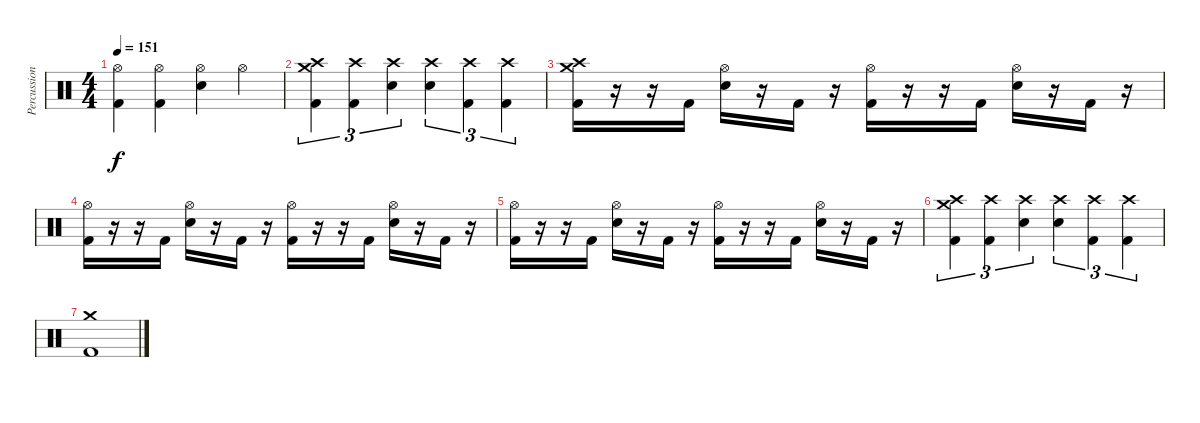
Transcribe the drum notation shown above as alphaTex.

\track ("Percussioni" "Percussion") {instrument percussion}
\staff {score}
\articulation defaults
\ts (4 4)
\tempo 151
\clef neutral
\ks c
("Hi-Hat (open)" "Kick (hit) 2").4{dy f} ("Hi-Hat (open)" "Kick (hit) 2").4 ("Hi-Hat (open)" "Electric Snare (hit)").4 "Hi-Hat (open)".4 |
("Crash medium (hit)" "Crash high (hit)" "Kick (hit) 2").4{tu (3 2)} ("Crash high (hit)" "Kick (hit) 2").4{tu (3 2)} ("Crash high (hit)" "Electric Snare (hit)").4{tu (3 2)} ("Crash high (hit)" "Electric Snare (hit)").4{tu (3 2)} ("Crash high (hit)" "Kick (hit) 2").4{tu (3 2)} ("Crash high (hit)" "Kick (hit) 2").4{tu (3 2)} |
("Crash medium (hit)" "Crash high (hit)" "Kick (hit) 2").16 r.16 r.16 "Kick (hit) 2".16 ("Hi-Hat (open)" "Electric Snare (hit)").16 r.16 "Kick (hit) 2".16 r.16 ("Hi-Hat (open)" "Kick (hit) 2").16 r.16 r.16 "Kick (hit) 2".16 ("Hi-Hat (open)" "Electric Snare (hit)").16 r.16 "Kick (hit) 2".16 r.16 |
("Hi-Hat (open)" "Kick (hit) 2").16 r.16 r.16 "Kick (hit) 2".16 ("Hi-Hat (open)" "Electric Snare (hit)").16 r.16 "Kick (hit) 2".16 r.16 ("Hi-Hat (open)" "Kick (hit) 2").16 r.16 r.16 "Kick (hit) 2".16 ("Hi-Hat (open)" "Electric Snare (hit)").16 r.16 "Kick (hit) 2".16 r.16 |
("Hi-Hat (open)" "Kick (hit) 2").16 r.16 r.16 "Kick (hit) 2".16 ("Hi-Hat (open)" "Electric Snare (hit)").16 r.16 "Kick (hit) 2".16 r.16 ("Hi-Hat (open)" "Kick (hit) 2").16 r.16 r.16 "Kick (hit) 2".16 ("Hi-Hat (open)" "Electric Snare (hit)").16 r.16 "Kick (hit) 2".16 r.16 |
("Crash medium (hit)" "Crash high (hit)" "Kick (hit) 2").4{tu (3 2)} ("Crash high (hit)" "Kick (hit) 2").4{tu (3 2)} ("Crash high (hit)" "Electric Snare (hit)").4{tu (3 2)} ("Crash high (hit)" "Electric Snare (hit)").4{tu (3 2)} ("Crash high (hit)" "Kick (hit) 2").4{tu (3 2)} ("Crash high (hit)" "Kick (hit) 2").4{tu (3 2)} |
("Crash medium (hit)" "Kick (hit) 2").1
